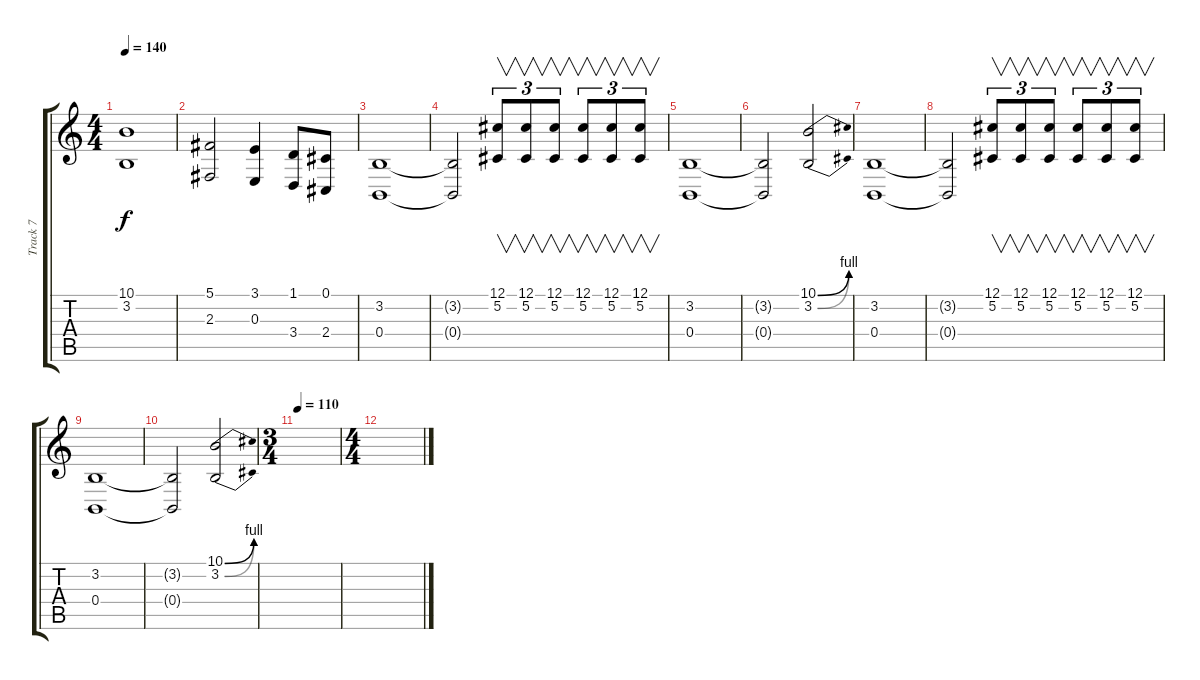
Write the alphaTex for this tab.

\track ("Track 7" "Track 7") {instrument stringensemble1}
\staff {score tabs}
\tuning (Db4 Ab3 E3 B2 Gb2 B1) {hide}
\ts (4 4)
\tempo 140
\clef g2
\ks c
(10.1 3.2).1{dy f} |
(5.1 2.3).2 (3.1 0.3).4 (1.1 3.4).8 (0.1 2.4).8 |
(3.2 0.4).1 |
(3.2{t} 0.4{t}).2 (12.1 5.2).8{v tu (3 2)} (12.1 5.2).8{v tu (3 2)} (12.1 5.2).8{v tu (3 2)} (12.1 5.2).8{v tu (3 2)} (12.1 5.2).8{v tu (3 2)} (12.1 5.2).8{v tu (3 2)} |
(3.2 0.4).1 |
(3.2{t} 0.4{t}).2 (10.1{be (bend 0 0 60 4)} 3.2{be (bend 0 0 60 4)}).2 |
(3.2 0.4).1 |
(3.2{t} 0.4{t}).2 (12.1 5.2).8{v tu (3 2)} (12.1 5.2).8{v tu (3 2)} (12.1 5.2).8{v tu (3 2)} (12.1 5.2).8{v tu (3 2)} (12.1 5.2).8{v tu (3 2)} (12.1 5.2).8{v tu (3 2)} |
(3.2 0.4).1 |
(3.2{t} 0.4{t}).2 (10.1{be (bend 0 0 60 4)} 3.2{be (bend 0 0 60 4)}).2 |
\ts (3 4)
\tempo 110
|
\ts (4 4)
